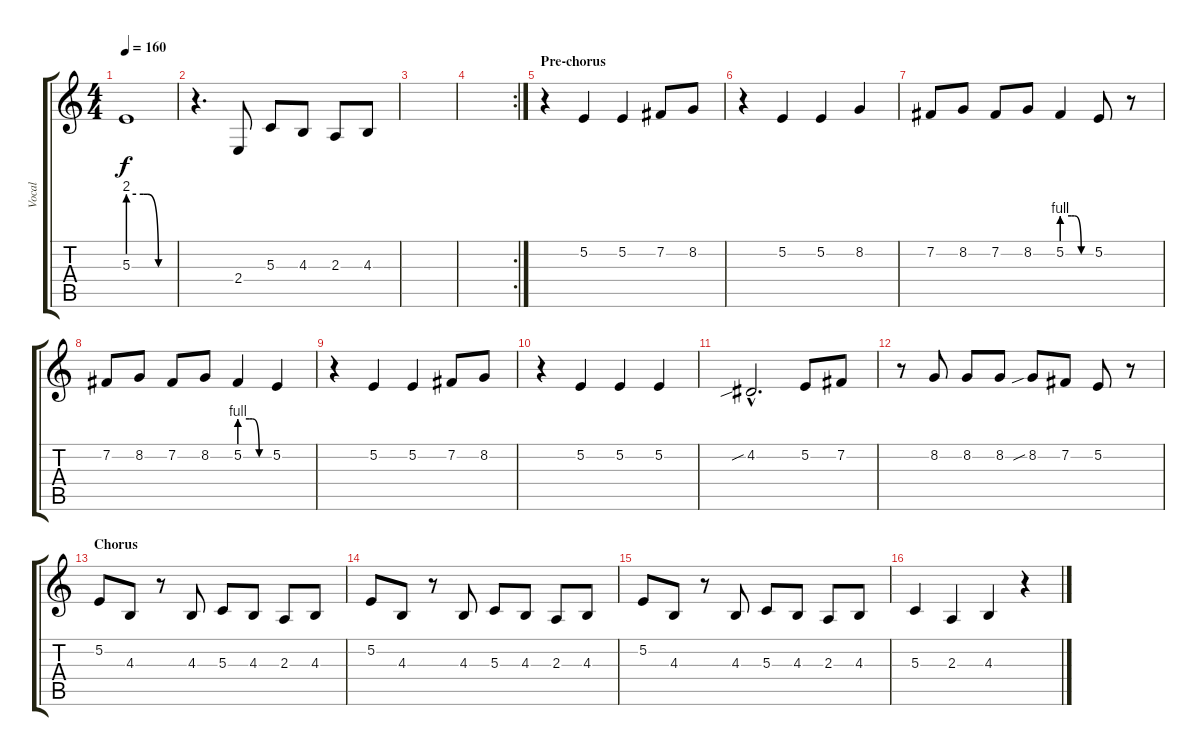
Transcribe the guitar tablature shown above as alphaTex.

\track ("Vocal" "Vocal") {instrument lead6voice}
\staff {score tabs}
\tuning (E4 B3 G3 D3 A2 E2) {hide}
\ts (4 4)
\tempo 160
\clef g2
\ks c
5.3{be (custom 0 8 20 8 25 8 40 0 60 0)}.1{dy f} |
r.4{d} 2.4.8 5.3.8 4.3.8 2.3.8 4.3.8 |
|
\rc 2
|
\section ("" "Pre-chorus")
r.4 5.2.4 5.2.4 7.2.8 8.2.8 |
r.4 5.2.4 5.2.4 8.2.4 |
7.2.8 8.2.8 7.2.8 8.2.8 5.2{be (custom 0 4 20 4 26 4 40 0 60 0)}.4 5.2.8 r.8 |
7.2.8 8.2.8 7.2.8 8.2.8 5.2{be (custom 0 4 20 4 26 4 40 0 60 0)}.4 5.2.4 |
r.4 5.2.4 5.2.4 7.2.8 8.2.8 |
r.4 5.2.4 5.2.4 5.2.4 |
4.2{sib hac}.2{d} 5.2.8 7.2.8 |
r.8 8.2.8 8.2.8 8.2.8 8.2{sib}.8 7.2.8 5.2.8 r.8 |
\section ("" "Chorus")
5.2.8 4.3.8 r.8 4.3.8 5.3.8 4.3.8 2.3.8 4.3.8 |
5.2.8 4.3.8 r.8 4.3.8 5.3.8 4.3.8 2.3.8 4.3.8 |
5.2.8 4.3.8 r.8 4.3.8 5.3.8 4.3.8 2.3.8 4.3.8 |
5.3.4 2.3.4 4.3.4 r.4
